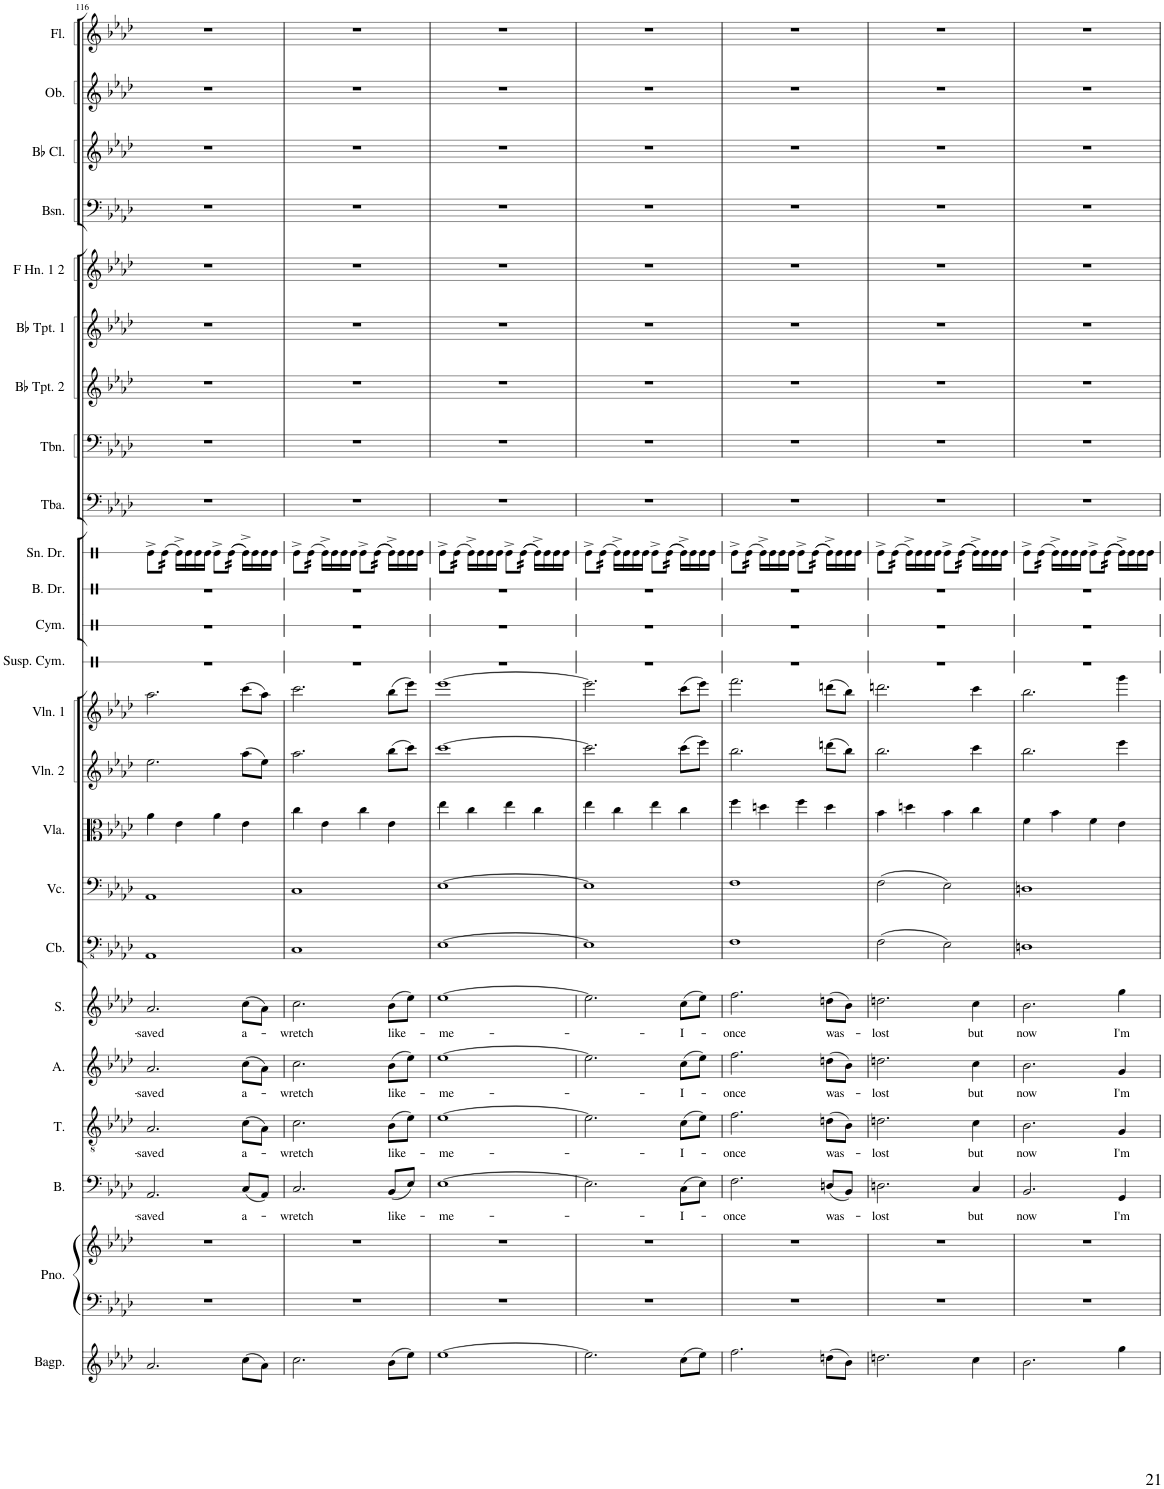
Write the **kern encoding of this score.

**kern	**kern	**kern	**kern	**text	**kern	**text	**kern	**text	**kern	**text	**kern	**kern	**kern	**kern	**kern	**kern	**kern	**kern	**kern	**kern	**kern	**kern	**kern	**kern	**kern	**kern	**kern	**kern
*part24	*part23	*part23	*part22	*part22	*part21	*part21	*part20	*part20	*part19	*part19	*part18	*part17	*part16	*part15	*part14	*part13	*part12	*part11	*part10	*part9	*part8	*part7	*part6	*part5	*part4	*part3	*part2	*part1
*staff25	*staff24	*staff23	*staff22	*staff22	*staff21	*staff21	*staff20	*staff20	*staff19	*staff19	*staff18	*staff17	*staff16	*staff15	*staff14	*staff13	*staff12	*staff11	*staff10	*staff9	*staff8	*staff7	*staff6	*staff5	*staff4	*staff3	*staff2	*staff1
*I"Bagpipe	*I"Piano	*	*I"Bass	*	*I"Tenor	*	*I"Alto	*	*I"Soprano	*	*I"Contrabass	*I"Violoncello	*I"Viola	*I"Violin 2	*I"Violin 1	*I"Suspended Cymbal	*I"Cymbal	*I"Bass Drum	*I"Snare Drum	*I"Tuba	*I"Trombone	*I"Bb Trumpet 2	*I"Bb Trumpet 1	*I"F Horn 1 &amp; 2	*I"Bassoon	*I"Bb Clarinet	*I"Oboe	*I"Flute
*I'Bagp.	*I'Pno.	*	*I'B.	*	*I'T.	*	*I'A.	*	*I'S.	*	*I'Cb.	*I'Vc.	*I'Vla.	*I'Vln. 2	*I'Vln. 1	*I'Susp. Cym.	*I'Cym.	*I'B. Dr.	*I'Sn. Dr.	*I'Tba.	*I'Tbn.	*I'Bb Tpt. 2	*I'Bb Tpt. 1	*I'F Hn. 1 2	*I'Bsn.	*I'Bb Cl.	*I'Ob.	*I'Fl.
!!LO:PB:g=z
*clefG2	*clefF4	*clefG2	*clefF4	*	*clefGv2	*	*clefG2	*	*clefG2	*	*clefFv4	*clefF4	*clefC3	*clefG2	*clefG2	*clefX	*clefX	*clefX	*clefX	*clefF4	*clefF4	*clefG2	*clefG2	*clefG2	*clefF4	*clefG2	*clefG2	*clefG2
*	*	*	*	*	*	*	*	*	*	*	*ITrd7c12	*	*	*	*	*	*	*	*	*	*	*ITrd1c2	*ITrd1c2	*ITrd4c7	*	*ITrd1c2	*	*
*k[b-e-a-d-]	*k[b-e-a-d-]	*k[b-e-a-d-]	*k[b-e-a-d-]	*	*k[b-e-a-d-]	*	*k[b-e-a-d-]	*	*k[b-e-a-d-]	*	*k[b-e-a-d-]	*k[b-e-a-d-]	*k[b-e-a-d-]	*k[b-e-a-d-]	*k[b-e-a-d-]	*k[]	*k[]	*k[]	*k[]	*k[b-e-a-d-]	*k[b-e-a-d-]	*k[b-e-a-d-]	*k[b-e-a-d-]	*k[b-e-a-d-]	*k[b-e-a-d-]	*k[b-e-a-d-]	*k[b-e-a-d-]	*k[b-e-a-d-]
*M4/4	*M4/4	*M4/4	*M4/4	*	*M4/4	*	*M4/4	*	*M4/4	*	*M4/4	*M4/4	*M4/4	*M4/4	*M4/4	*M4/4	*M4/4	*M4/4	*M4/4	*M4/4	*M4/4	*M4/4	*M4/4	*M4/4	*M4/4	*M4/4	*M4/4	*M4/4
=116	=116	=116	=116	=116	=116	=116	=116	=116	=116	=116	=116	=116	=116	=116	=116	=116	=116	=116	=116	=116	=116	=116	=116	=116	=116	=116	=116	=116
!	!	!	!	!LO:LY:b	!	!LO:LY:b	!	!LO:LY:b	!	!LO:LY:b	!	!	!	!	!	!	!	!	!	!	!	!	!	!	!	!	!	!
2.a-/	1r	1r	2.AA-/	-saved	2.A-/	-saved	2.a-/	-saved	2.a-/	-saved	1AAA-	1AA-	4a-\	2.ee-\	2.aa-\	1r	1r	1r	8Re^\L	1r	1r	1r	1r	1r	1r	1r	1r	1r
*	*	*	*	*	*	*	*	*	*	*	*	*	*	*	*	*	*	*	*tremolo	*	*	*	*	*	*	*	*	*
.	.	.	.	.	.	.	.	.	.	.	.	.	.	.	.	.	.	.	(32Re\	.	.	.	.	.	.	.	.	.
.	.	.	.	.	.	.	.	.	.	.	.	.	.	.	.	.	.	.	(32Re\	.	.	.	.	.	.	.	.	.
.	.	.	.	.	.	.	.	.	.	.	.	.	.	.	.	.	.	.	(32Re\	.	.	.	.	.	.	.	.	.
.	.	.	.	.	.	.	.	.	.	.	.	.	.	.	.	.	.	.	(32Re\JJJ	.	.	.	.	.	.	.	.	.
*	*	*	*	*	*	*	*	*	*	*	*	*	*	*	*	*	*	*	*Xtremolo	*	*	*	*	*	*	*	*	*
.	.	.	.	.	.	.	.	.	.	.	.	.	4e-\	.	.	.	.	.	16Re^\LL)	.	.	.	.	.	.	.	.	.
.	.	.	.	.	.	.	.	.	.	.	.	.	.	.	.	.	.	.	16Re\	.	.	.	.	.	.	.	.	.
.	.	.	.	.	.	.	.	.	.	.	.	.	.	.	.	.	.	.	16Re\	.	.	.	.	.	.	.	.	.
.	.	.	.	.	.	.	.	.	.	.	.	.	.	.	.	.	.	.	16Re\JJ	.	.	.	.	.	.	.	.	.
.	.	.	.	.	.	.	.	.	.	.	.	.	4a-\	.	.	.	.	.	8Re^\L	.	.	.	.	.	.	.	.	.
*	*	*	*	*	*	*	*	*	*	*	*	*	*	*	*	*	*	*	*tremolo	*	*	*	*	*	*	*	*	*
.	.	.	.	.	.	.	.	.	.	.	.	.	.	.	.	.	.	.	((32Re\	.	.	.	.	.	.	.	.	.
.	.	.	.	.	.	.	.	.	.	.	.	.	.	.	.	.	.	.	((32Re\	.	.	.	.	.	.	.	.	.
.	.	.	.	.	.	.	.	.	.	.	.	.	.	.	.	.	.	.	((32Re\	.	.	.	.	.	.	.	.	.
.	.	.	.	.	.	.	.	.	.	.	.	.	.	.	.	.	.	.	((32Re\JJJ	.	.	.	.	.	.	.	.	.
*	*	*	*	*	*	*	*	*	*	*	*	*	*	*	*	*	*	*	*Xtremolo	*	*	*	*	*	*	*	*	*
!	!	!	!	!LO:LY:b	!	!LO:LY:b	!	!LO:LY:b	!	!LO:LY:b	!	!	!	!	!	!	!	!	!	!	!	!	!	!	!	!	!	!
(8cc\L	.	.	(8C/L	a-	(8c\L	a-	(8cc\L	a-	(8cc\L	a-	.	.	4e-\	(8aa-\L	(8ccc\L	.	.	.	16Re^\LL))	.	.	.	.	.	.	.	.	.
.	.	.	.	.	.	.	.	.	.	.	.	.	.	.	.	.	.	.	16Re\	.	.	.	.	.	.	.	.	.
8a-\J)	.	.	8AA-/J)	.	8A-\J)	.	8a-\J)	.	8a-\J)	.	.	.	.	8ee-\J)	8aa-\J)	.	.	.	16Re\	.	.	.	.	.	.	.	.	.
.	.	.	.	.	.	.	.	.	.	.	.	.	.	.	.	.	.	.	16Re\JJ	.	.	.	.	.	.	.	.	.
=117	=117	=117	=117	=117	=117	=117	=117	=117	=117	=117	=117	=117	=117	=117	=117	=117	=117	=117	=117	=117	=117	=117	=117	=117	=117	=117	=117	=117
!	!	!	!	!LO:LY:b	!	!LO:LY:b	!	!LO:LY:b	!	!LO:LY:b	!	!	!	!	!	!	!	!	!	!	!	!	!	!	!	!	!	!
2.cc\	1r	1r	2.C/	-wretch	2.c\	-wretch	2.cc\	-wretch	2.cc\	-wretch	1CC	1C	4cc\	2.aa-\	2.ccc\	1r	1r	1r	8Re^\L	1r	1r	1r	1r	1r	1r	1r	1r	1r
*	*	*	*	*	*	*	*	*	*	*	*	*	*	*	*	*	*	*	*tremolo	*	*	*	*	*	*	*	*	*
.	.	.	.	.	.	.	.	.	.	.	.	.	.	.	.	.	.	.	(32Re\	.	.	.	.	.	.	.	.	.
.	.	.	.	.	.	.	.	.	.	.	.	.	.	.	.	.	.	.	(32Re\	.	.	.	.	.	.	.	.	.
.	.	.	.	.	.	.	.	.	.	.	.	.	.	.	.	.	.	.	(32Re\	.	.	.	.	.	.	.	.	.
.	.	.	.	.	.	.	.	.	.	.	.	.	.	.	.	.	.	.	(32Re\JJJ	.	.	.	.	.	.	.	.	.
*	*	*	*	*	*	*	*	*	*	*	*	*	*	*	*	*	*	*	*Xtremolo	*	*	*	*	*	*	*	*	*
.	.	.	.	.	.	.	.	.	.	.	.	.	4e-\	.	.	.	.	.	16Re^\LL)	.	.	.	.	.	.	.	.	.
.	.	.	.	.	.	.	.	.	.	.	.	.	.	.	.	.	.	.	16Re\	.	.	.	.	.	.	.	.	.
.	.	.	.	.	.	.	.	.	.	.	.	.	.	.	.	.	.	.	16Re\	.	.	.	.	.	.	.	.	.
.	.	.	.	.	.	.	.	.	.	.	.	.	.	.	.	.	.	.	16Re\JJ	.	.	.	.	.	.	.	.	.
.	.	.	.	.	.	.	.	.	.	.	.	.	4cc\	.	.	.	.	.	8Re^\L	.	.	.	.	.	.	.	.	.
*	*	*	*	*	*	*	*	*	*	*	*	*	*	*	*	*	*	*	*tremolo	*	*	*	*	*	*	*	*	*
.	.	.	.	.	.	.	.	.	.	.	.	.	.	.	.	.	.	.	((32Re\	.	.	.	.	.	.	.	.	.
.	.	.	.	.	.	.	.	.	.	.	.	.	.	.	.	.	.	.	((32Re\	.	.	.	.	.	.	.	.	.
.	.	.	.	.	.	.	.	.	.	.	.	.	.	.	.	.	.	.	((32Re\	.	.	.	.	.	.	.	.	.
.	.	.	.	.	.	.	.	.	.	.	.	.	.	.	.	.	.	.	((32Re\JJJ	.	.	.	.	.	.	.	.	.
*	*	*	*	*	*	*	*	*	*	*	*	*	*	*	*	*	*	*	*Xtremolo	*	*	*	*	*	*	*	*	*
!	!	!	!	!LO:LY:b	!	!LO:LY:b	!	!LO:LY:b	!	!LO:LY:b	!	!	!	!	!	!	!	!	!	!	!	!	!	!	!	!	!	!
(8b-\L	.	.	(8BB-/L	like-	(8B-\L	like-	(8b-\L	like-	(8b-\L	like-	.	.	4e-\	(8bb-\L	(8bb-\L	.	.	.	16Re^\LL))	.	.	.	.	.	.	.	.	.
.	.	.	.	.	.	.	.	.	.	.	.	.	.	.	.	.	.	.	16Re\	.	.	.	.	.	.	.	.	.
8ee-\J)	.	.	8E-/J)	.	8e-\J)	.	8ee-\J)	.	8ee-\J)	.	.	.	.	8ccc\J)	8eee-\J)	.	.	.	16Re\	.	.	.	.	.	.	.	.	.
.	.	.	.	.	.	.	.	.	.	.	.	.	.	.	.	.	.	.	16Re\JJ	.	.	.	.	.	.	.	.	.
=118	=118	=118	=118	=118	=118	=118	=118	=118	=118	=118	=118	=118	=118	=118	=118	=118	=118	=118	=118	=118	=118	=118	=118	=118	=118	=118	=118	=118
!	!	!	!	!LO:LY:b	!	!LO:LY:b	!	!LO:LY:b	!	!LO:LY:b	!	!	!	!	!	!	!	!	!	!	!	!	!	!	!	!	!	!
[1ee-	1r	1r	[1E-	-me-	[1e-	-me-	[1ee-	-me-	[1ee-	-me-	[1EE-	[1E-	4ee-\	[1ccc	[1eee-	1r	1r	1r	8Re^\L	1r	1r	1r	1r	1r	1r	1r	1r	1r
*	*	*	*	*	*	*	*	*	*	*	*	*	*	*	*	*	*	*	*tremolo	*	*	*	*	*	*	*	*	*
.	.	.	.	.	.	.	.	.	.	.	.	.	.	.	.	.	.	.	(32Re\	.	.	.	.	.	.	.	.	.
.	.	.	.	.	.	.	.	.	.	.	.	.	.	.	.	.	.	.	(32Re\	.	.	.	.	.	.	.	.	.
.	.	.	.	.	.	.	.	.	.	.	.	.	.	.	.	.	.	.	(32Re\	.	.	.	.	.	.	.	.	.
.	.	.	.	.	.	.	.	.	.	.	.	.	.	.	.	.	.	.	(32Re\JJJ	.	.	.	.	.	.	.	.	.
*	*	*	*	*	*	*	*	*	*	*	*	*	*	*	*	*	*	*	*Xtremolo	*	*	*	*	*	*	*	*	*
.	.	.	.	.	.	.	.	.	.	.	.	.	4cc\	.	.	.	.	.	16Re^\LL)	.	.	.	.	.	.	.	.	.
.	.	.	.	.	.	.	.	.	.	.	.	.	.	.	.	.	.	.	16Re\	.	.	.	.	.	.	.	.	.
.	.	.	.	.	.	.	.	.	.	.	.	.	.	.	.	.	.	.	16Re\	.	.	.	.	.	.	.	.	.
.	.	.	.	.	.	.	.	.	.	.	.	.	.	.	.	.	.	.	16Re\JJ	.	.	.	.	.	.	.	.	.
.	.	.	.	.	.	.	.	.	.	.	.	.	4ee-\	.	.	.	.	.	8Re^\L	.	.	.	.	.	.	.	.	.
*	*	*	*	*	*	*	*	*	*	*	*	*	*	*	*	*	*	*	*tremolo	*	*	*	*	*	*	*	*	*
.	.	.	.	.	.	.	.	.	.	.	.	.	.	.	.	.	.	.	((32Re\	.	.	.	.	.	.	.	.	.
.	.	.	.	.	.	.	.	.	.	.	.	.	.	.	.	.	.	.	((32Re\	.	.	.	.	.	.	.	.	.
.	.	.	.	.	.	.	.	.	.	.	.	.	.	.	.	.	.	.	((32Re\	.	.	.	.	.	.	.	.	.
.	.	.	.	.	.	.	.	.	.	.	.	.	.	.	.	.	.	.	((32Re\JJJ	.	.	.	.	.	.	.	.	.
*	*	*	*	*	*	*	*	*	*	*	*	*	*	*	*	*	*	*	*Xtremolo	*	*	*	*	*	*	*	*	*
.	.	.	.	.	.	.	.	.	.	.	.	.	4cc\	.	.	.	.	.	16Re^\LL))	.	.	.	.	.	.	.	.	.
.	.	.	.	.	.	.	.	.	.	.	.	.	.	.	.	.	.	.	16Re\	.	.	.	.	.	.	.	.	.
.	.	.	.	.	.	.	.	.	.	.	.	.	.	.	.	.	.	.	16Re\	.	.	.	.	.	.	.	.	.
.	.	.	.	.	.	.	.	.	.	.	.	.	.	.	.	.	.	.	16Re\JJ	.	.	.	.	.	.	.	.	.
=119	=119	=119	=119	=119	=119	=119	=119	=119	=119	=119	=119	=119	=119	=119	=119	=119	=119	=119	=119	=119	=119	=119	=119	=119	=119	=119	=119	=119
2.ee-\]	1r	1r	2.E-\]	.	2.e-\]	.	2.ee-\]	.	2.ee-\]	.	1EE-]	1E-]	4ee-\	2.ccc\]	2.eee-\]	1r	1r	1r	8Re^\L	1r	1r	1r	1r	1r	1r	1r	1r	1r
*	*	*	*	*	*	*	*	*	*	*	*	*	*	*	*	*	*	*	*tremolo	*	*	*	*	*	*	*	*	*
.	.	.	.	.	.	.	.	.	.	.	.	.	.	.	.	.	.	.	(32Re\	.	.	.	.	.	.	.	.	.
.	.	.	.	.	.	.	.	.	.	.	.	.	.	.	.	.	.	.	(32Re\	.	.	.	.	.	.	.	.	.
.	.	.	.	.	.	.	.	.	.	.	.	.	.	.	.	.	.	.	(32Re\	.	.	.	.	.	.	.	.	.
.	.	.	.	.	.	.	.	.	.	.	.	.	.	.	.	.	.	.	(32Re\JJJ	.	.	.	.	.	.	.	.	.
*	*	*	*	*	*	*	*	*	*	*	*	*	*	*	*	*	*	*	*Xtremolo	*	*	*	*	*	*	*	*	*
.	.	.	.	.	.	.	.	.	.	.	.	.	4cc\	.	.	.	.	.	16Re^\LL)	.	.	.	.	.	.	.	.	.
.	.	.	.	.	.	.	.	.	.	.	.	.	.	.	.	.	.	.	16Re\	.	.	.	.	.	.	.	.	.
.	.	.	.	.	.	.	.	.	.	.	.	.	.	.	.	.	.	.	16Re\	.	.	.	.	.	.	.	.	.
.	.	.	.	.	.	.	.	.	.	.	.	.	.	.	.	.	.	.	16Re\JJ	.	.	.	.	.	.	.	.	.
.	.	.	.	.	.	.	.	.	.	.	.	.	4ee-\	.	.	.	.	.	8Re^\L	.	.	.	.	.	.	.	.	.
*	*	*	*	*	*	*	*	*	*	*	*	*	*	*	*	*	*	*	*tremolo	*	*	*	*	*	*	*	*	*
.	.	.	.	.	.	.	.	.	.	.	.	.	.	.	.	.	.	.	((32Re\	.	.	.	.	.	.	.	.	.
.	.	.	.	.	.	.	.	.	.	.	.	.	.	.	.	.	.	.	((32Re\	.	.	.	.	.	.	.	.	.
.	.	.	.	.	.	.	.	.	.	.	.	.	.	.	.	.	.	.	((32Re\	.	.	.	.	.	.	.	.	.
.	.	.	.	.	.	.	.	.	.	.	.	.	.	.	.	.	.	.	((32Re\JJJ	.	.	.	.	.	.	.	.	.
*	*	*	*	*	*	*	*	*	*	*	*	*	*	*	*	*	*	*	*Xtremolo	*	*	*	*	*	*	*	*	*
!	!	!	!	!LO:LY:b	!	!LO:LY:b	!	!LO:LY:b	!	!LO:LY:b	!	!	!	!	!	!	!	!	!	!	!	!	!	!	!	!	!	!
(8cc\L	.	.	(8C\L	-I-	(8c\L	-I-	(8cc\L	-I-	(8cc\L	-I-	.	.	4cc\	(8ccc\L	(8ccc\L	.	.	.	16Re^\LL))	.	.	.	.	.	.	.	.	.
.	.	.	.	.	.	.	.	.	.	.	.	.	.	.	.	.	.	.	16Re\	.	.	.	.	.	.	.	.	.
8ee-\J)	.	.	8E-\J)	.	8e-\J)	.	8ee-\J)	.	8ee-\J)	.	.	.	.	8eee-\J)	8eee-\J)	.	.	.	16Re\	.	.	.	.	.	.	.	.	.
.	.	.	.	.	.	.	.	.	.	.	.	.	.	.	.	.	.	.	16Re\JJ	.	.	.	.	.	.	.	.	.
=120	=120	=120	=120	=120	=120	=120	=120	=120	=120	=120	=120	=120	=120	=120	=120	=120	=120	=120	=120	=120	=120	=120	=120	=120	=120	=120	=120	=120
!	!	!	!	!LO:LY:b	!	!LO:LY:b	!	!LO:LY:b	!	!LO:LY:b	!	!	!	!	!	!	!	!	!	!	!	!	!	!	!	!	!	!
2.ff\	1r	1r	2.F\	-once	2.f\	-once	2.ff\	-once	2.ff\	-once	1FF	1F	4ff\	2.bb-\	2.fff\	1r	1r	1r	8Re^\L	1r	1r	1r	1r	1r	1r	1r	1r	1r
*	*	*	*	*	*	*	*	*	*	*	*	*	*	*	*	*	*	*	*tremolo	*	*	*	*	*	*	*	*	*
.	.	.	.	.	.	.	.	.	.	.	.	.	.	.	.	.	.	.	(32Re\	.	.	.	.	.	.	.	.	.
.	.	.	.	.	.	.	.	.	.	.	.	.	.	.	.	.	.	.	(32Re\	.	.	.	.	.	.	.	.	.
.	.	.	.	.	.	.	.	.	.	.	.	.	.	.	.	.	.	.	(32Re\	.	.	.	.	.	.	.	.	.
.	.	.	.	.	.	.	.	.	.	.	.	.	.	.	.	.	.	.	(32Re\JJJ	.	.	.	.	.	.	.	.	.
*	*	*	*	*	*	*	*	*	*	*	*	*	*	*	*	*	*	*	*Xtremolo	*	*	*	*	*	*	*	*	*
.	.	.	.	.	.	.	.	.	.	.	.	.	4ddn\	.	.	.	.	.	16Re^\LL)	.	.	.	.	.	.	.	.	.
.	.	.	.	.	.	.	.	.	.	.	.	.	.	.	.	.	.	.	16Re\	.	.	.	.	.	.	.	.	.
.	.	.	.	.	.	.	.	.	.	.	.	.	.	.	.	.	.	.	16Re\	.	.	.	.	.	.	.	.	.
.	.	.	.	.	.	.	.	.	.	.	.	.	.	.	.	.	.	.	16Re\JJ	.	.	.	.	.	.	.	.	.
.	.	.	.	.	.	.	.	.	.	.	.	.	4ff\	.	.	.	.	.	8Re^\L	.	.	.	.	.	.	.	.	.
*	*	*	*	*	*	*	*	*	*	*	*	*	*	*	*	*	*	*	*tremolo	*	*	*	*	*	*	*	*	*
.	.	.	.	.	.	.	.	.	.	.	.	.	.	.	.	.	.	.	((32Re\	.	.	.	.	.	.	.	.	.
.	.	.	.	.	.	.	.	.	.	.	.	.	.	.	.	.	.	.	((32Re\	.	.	.	.	.	.	.	.	.
.	.	.	.	.	.	.	.	.	.	.	.	.	.	.	.	.	.	.	((32Re\	.	.	.	.	.	.	.	.	.
.	.	.	.	.	.	.	.	.	.	.	.	.	.	.	.	.	.	.	((32Re\JJJ	.	.	.	.	.	.	.	.	.
*	*	*	*	*	*	*	*	*	*	*	*	*	*	*	*	*	*	*	*Xtremolo	*	*	*	*	*	*	*	*	*
!	!	!	!	!LO:LY:b	!	!LO:LY:b	!	!LO:LY:b	!	!LO:LY:b	!	!	!	!	!	!	!	!	!	!	!	!	!	!	!	!	!	!
(8ddn\L	.	.	(8Dn/L	was-	(8dn\L	was-	(8ddn\L	was-	(8ddn\L	was-	.	.	4dd\	(8dddn\L	(8dddn\L	.	.	.	16Re^\LL))	.	.	.	.	.	.	.	.	.
.	.	.	.	.	.	.	.	.	.	.	.	.	.	.	.	.	.	.	16Re\	.	.	.	.	.	.	.	.	.
8b-\J)	.	.	8BB-/J)	.	8B-\J)	.	8b-\J)	.	8b-\J)	.	.	.	.	8bb-\J)	8bb-\J)	.	.	.	16Re\	.	.	.	.	.	.	.	.	.
.	.	.	.	.	.	.	.	.	.	.	.	.	.	.	.	.	.	.	16Re\JJ	.	.	.	.	.	.	.	.	.
=121	=121	=121	=121	=121	=121	=121	=121	=121	=121	=121	=121	=121	=121	=121	=121	=121	=121	=121	=121	=121	=121	=121	=121	=121	=121	=121	=121	=121
!	!	!	!	!LO:LY:b	!	!LO:LY:b	!	!LO:LY:b	!	!LO:LY:b	!	!	!	!	!	!	!	!	!	!	!	!	!	!	!	!	!	!
2.ddn\	1r	1r	2.Dn\	-lost	2.dn\	-lost	2.ddn\	-lost	2.ddn\	-lost	(2FF\	(2F\	4b-\	2.bb-\	2.dddn\	1r	1r	1r	8Re^\L	1r	1r	1r	1r	1r	1r	1r	1r	1r
*	*	*	*	*	*	*	*	*	*	*	*	*	*	*	*	*	*	*	*tremolo	*	*	*	*	*	*	*	*	*
.	.	.	.	.	.	.	.	.	.	.	.	.	.	.	.	.	.	.	(32Re\	.	.	.	.	.	.	.	.	.
.	.	.	.	.	.	.	.	.	.	.	.	.	.	.	.	.	.	.	(32Re\	.	.	.	.	.	.	.	.	.
.	.	.	.	.	.	.	.	.	.	.	.	.	.	.	.	.	.	.	(32Re\	.	.	.	.	.	.	.	.	.
.	.	.	.	.	.	.	.	.	.	.	.	.	.	.	.	.	.	.	(32Re\JJJ	.	.	.	.	.	.	.	.	.
*	*	*	*	*	*	*	*	*	*	*	*	*	*	*	*	*	*	*	*Xtremolo	*	*	*	*	*	*	*	*	*
.	.	.	.	.	.	.	.	.	.	.	.	.	4ddn\	.	.	.	.	.	16Re^\LL)	.	.	.	.	.	.	.	.	.
.	.	.	.	.	.	.	.	.	.	.	.	.	.	.	.	.	.	.	16Re\	.	.	.	.	.	.	.	.	.
.	.	.	.	.	.	.	.	.	.	.	.	.	.	.	.	.	.	.	16Re\	.	.	.	.	.	.	.	.	.
.	.	.	.	.	.	.	.	.	.	.	.	.	.	.	.	.	.	.	16Re\JJ	.	.	.	.	.	.	.	.	.
.	.	.	.	.	.	.	.	.	.	.	2EE-\)	2E-\)	4b-\	.	.	.	.	.	8Re^\L	.	.	.	.	.	.	.	.	.
*	*	*	*	*	*	*	*	*	*	*	*	*	*	*	*	*	*	*	*tremolo	*	*	*	*	*	*	*	*	*
.	.	.	.	.	.	.	.	.	.	.	.	.	.	.	.	.	.	.	((32Re\	.	.	.	.	.	.	.	.	.
.	.	.	.	.	.	.	.	.	.	.	.	.	.	.	.	.	.	.	((32Re\	.	.	.	.	.	.	.	.	.
.	.	.	.	.	.	.	.	.	.	.	.	.	.	.	.	.	.	.	((32Re\	.	.	.	.	.	.	.	.	.
.	.	.	.	.	.	.	.	.	.	.	.	.	.	.	.	.	.	.	((32Re\JJJ	.	.	.	.	.	.	.	.	.
*	*	*	*	*	*	*	*	*	*	*	*	*	*	*	*	*	*	*	*Xtremolo	*	*	*	*	*	*	*	*	*
!	!	!	!	!LO:LY:b	!	!LO:LY:b	!	!LO:LY:b	!	!LO:LY:b	!	!	!	!	!	!	!	!	!	!	!	!	!	!	!	!	!	!
4cc\	.	.	4C/	but	4c\	but	4cc\	but	4cc\	but	.	.	4cc\	4ccc\	4ccc\	.	.	.	16Re^\LL))	.	.	.	.	.	.	.	.	.
.	.	.	.	.	.	.	.	.	.	.	.	.	.	.	.	.	.	.	16Re\	.	.	.	.	.	.	.	.	.
.	.	.	.	.	.	.	.	.	.	.	.	.	.	.	.	.	.	.	16Re\	.	.	.	.	.	.	.	.	.
.	.	.	.	.	.	.	.	.	.	.	.	.	.	.	.	.	.	.	16Re\JJ	.	.	.	.	.	.	.	.	.
=122	=122	=122	=122	=122	=122	=122	=122	=122	=122	=122	=122	=122	=122	=122	=122	=122	=122	=122	=122	=122	=122	=122	=122	=122	=122	=122	=122	=122
!	!	!	!	!LO:LY:b	!	!LO:LY:b	!	!LO:LY:b	!	!LO:LY:b	!	!	!	!	!	!	!	!	!	!	!	!	!	!	!	!	!	!
2.b-\	1r	1r	2.BB-/	now	2.B-\	now	2.b-\	now	2.b-\	now	1DDn	1Dn	4f\	2.bb-\	2.bb-\	1r	1r	1r	8Re^\L	1r	1r	1r	1r	1r	1r	1r	1r	1r
*	*	*	*	*	*	*	*	*	*	*	*	*	*	*	*	*	*	*	*tremolo	*	*	*	*	*	*	*	*	*
.	.	.	.	.	.	.	.	.	.	.	.	.	.	.	.	.	.	.	(32Re\	.	.	.	.	.	.	.	.	.
.	.	.	.	.	.	.	.	.	.	.	.	.	.	.	.	.	.	.	(32Re\	.	.	.	.	.	.	.	.	.
.	.	.	.	.	.	.	.	.	.	.	.	.	.	.	.	.	.	.	(32Re\	.	.	.	.	.	.	.	.	.
.	.	.	.	.	.	.	.	.	.	.	.	.	.	.	.	.	.	.	(32Re\JJJ	.	.	.	.	.	.	.	.	.
*	*	*	*	*	*	*	*	*	*	*	*	*	*	*	*	*	*	*	*Xtremolo	*	*	*	*	*	*	*	*	*
.	.	.	.	.	.	.	.	.	.	.	.	.	4b-\	.	.	.	.	.	16Re^\LL)	.	.	.	.	.	.	.	.	.
.	.	.	.	.	.	.	.	.	.	.	.	.	.	.	.	.	.	.	16Re\	.	.	.	.	.	.	.	.	.
.	.	.	.	.	.	.	.	.	.	.	.	.	.	.	.	.	.	.	16Re\	.	.	.	.	.	.	.	.	.
.	.	.	.	.	.	.	.	.	.	.	.	.	.	.	.	.	.	.	16Re\JJ	.	.	.	.	.	.	.	.	.
.	.	.	.	.	.	.	.	.	.	.	.	.	4f\	.	.	.	.	.	8Re^\L	.	.	.	.	.	.	.	.	.
*	*	*	*	*	*	*	*	*	*	*	*	*	*	*	*	*	*	*	*tremolo	*	*	*	*	*	*	*	*	*
.	.	.	.	.	.	.	.	.	.	.	.	.	.	.	.	.	.	.	((32Re\	.	.	.	.	.	.	.	.	.
.	.	.	.	.	.	.	.	.	.	.	.	.	.	.	.	.	.	.	((32Re\	.	.	.	.	.	.	.	.	.
.	.	.	.	.	.	.	.	.	.	.	.	.	.	.	.	.	.	.	((32Re\	.	.	.	.	.	.	.	.	.
.	.	.	.	.	.	.	.	.	.	.	.	.	.	.	.	.	.	.	((32Re\JJJ	.	.	.	.	.	.	.	.	.
*	*	*	*	*	*	*	*	*	*	*	*	*	*	*	*	*	*	*	*Xtremolo	*	*	*	*	*	*	*	*	*
!	!	!	!	!LO:LY:b	!	!LO:LY:b	!	!LO:LY:b	!	!LO:LY:b	!	!	!	!	!	!	!	!	!	!	!	!	!	!	!	!	!	!
4gg\	.	.	4GG/	I'm	4G/	I'm	4g/	I'm	4gg\	I'm	.	.	4e-\	4eee-\	4ggg\	.	.	.	16Re^\LL))	.	.	.	.	.	.	.	.	.
.	.	.	.	.	.	.	.	.	.	.	.	.	.	.	.	.	.	.	16Re\	.	.	.	.	.	.	.	.	.
.	.	.	.	.	.	.	.	.	.	.	.	.	.	.	.	.	.	.	16Re\	.	.	.	.	.	.	.	.	.
.	.	.	.	.	.	.	.	.	.	.	.	.	.	.	.	.	.	.	16Re\JJ	.	.	.	.	.	.	.	.	.
=	=	=	=	=	=	=	=	=	=	=	=	=	=	=	=	=	=	=	=	=	=	=	=	=	=	=	=	=
*-	*-	*-	*-	*-	*-	*-	*-	*-	*-	*-	*-	*-	*-	*-	*-	*-	*-	*-	*-	*-	*-	*-	*-	*-	*-	*-	*-	*-
